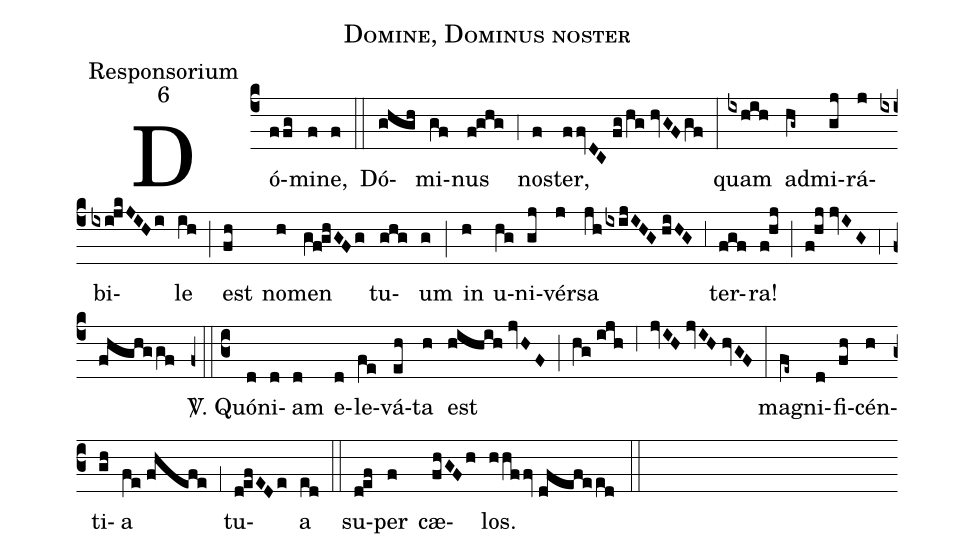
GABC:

name:Domine, Dominus noster;
office-part:Responsorium;
mode:6;
%%
(c4) Dó(ffg)mi(f)ne,(f) (::)
Dó(ghgh)mi(gf)nus(f!ghg) (,4) no(f)ster,(ffvDC//fg/hg//hvGF/gf) (:)
quam(ixhih) ad(hg~)mi(gj)rá(j)bi(ixi!jkJIHi)le(ih) (;) est(fh) no(h)men(gf!ghGFg) tu(ghg)um(g) (;) in(h) u(hg)ni(gj)vér(j)sa(jh/ixijIHG//hiHG) (,3) ter(fgf)ra!(f!hj) (;) (f!hj//jvIG) (,4) (fhghggf)
(z0::c3) <sp>V/</sp>. Quó(d)ni(d)am(d) e(d)le(fe)vá(eh)ta(h) est(hihih//jvHF) (;) (hg//ijh) (,6) (jvIH//jvIH//hvGF) (:)
ma(fe~)gni(d)fi(fh)cén(h)ti(gh)a(fe//fhefe) (,1) tu(d!efEDe)a(ed) (::)
su(d!ef)per(f) cæ(fhGFh)los.(hhffv//dfefeed) (::)
